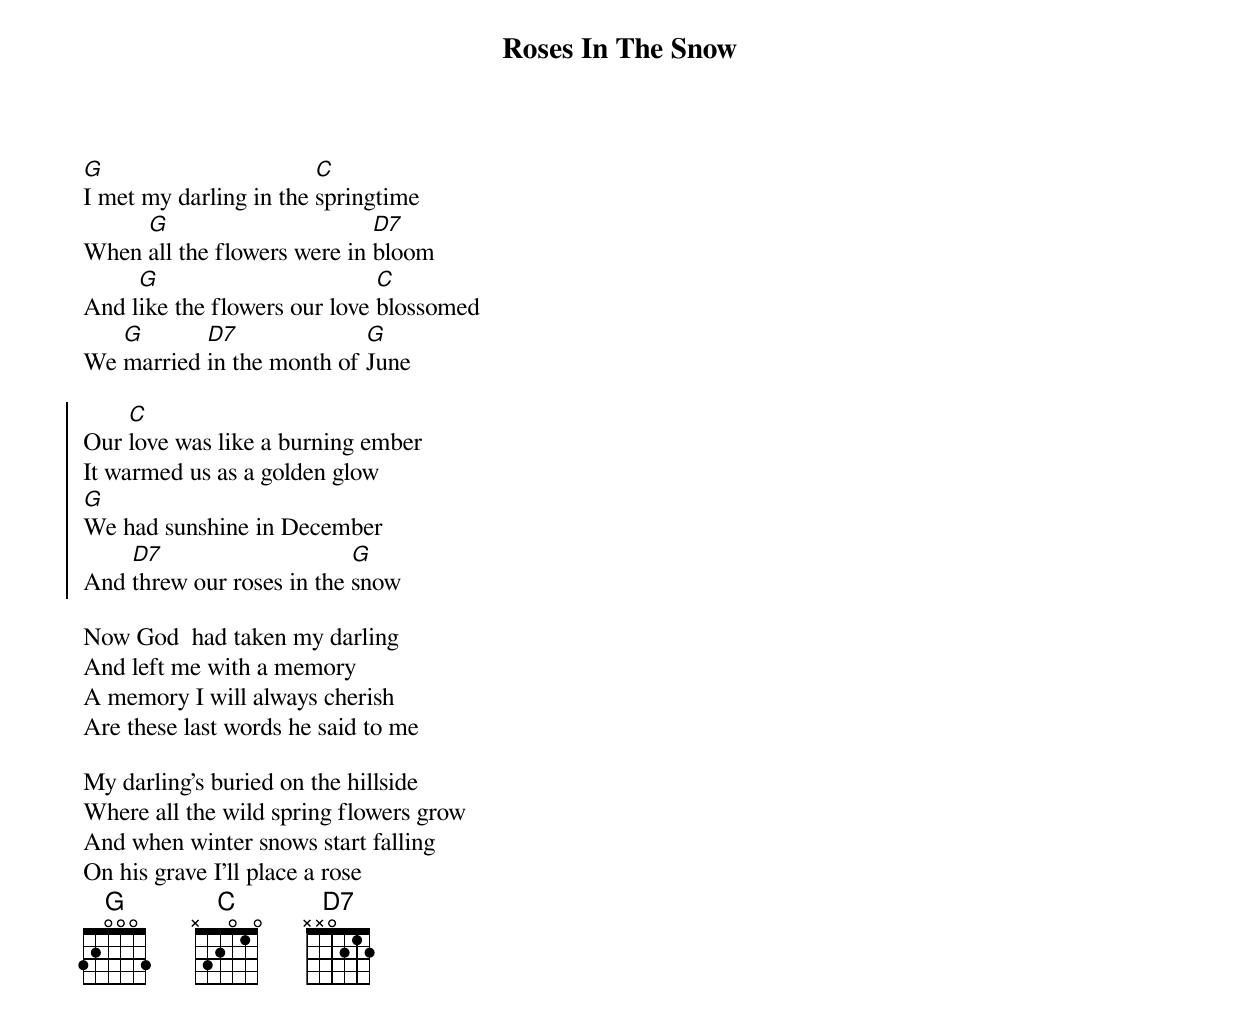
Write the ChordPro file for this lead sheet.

{title: Roses In The Snow}
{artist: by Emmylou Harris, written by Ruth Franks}

[G]I met my darling in the [C]springtime
When [G]all the flowers were in [D7]bloom
And l[G]ike the flowers our love [C]blossomed
We [G]married [D7]in the month of [G]June

{start_of_chorus}
Our [C]love was like a burning ember
It warmed us as a golden glow
[G]We had sunshine in December
And [D7]threw our roses in the [G]snow
{end_of_chorus}

Now God  had taken my darling
And left me with a memory
A memory I will always cherish
Are these last words he said to me

My darling's buried on the hillside
Where all the wild spring flowers grow
And when winter snows start falling
On his grave I'll place a rose
